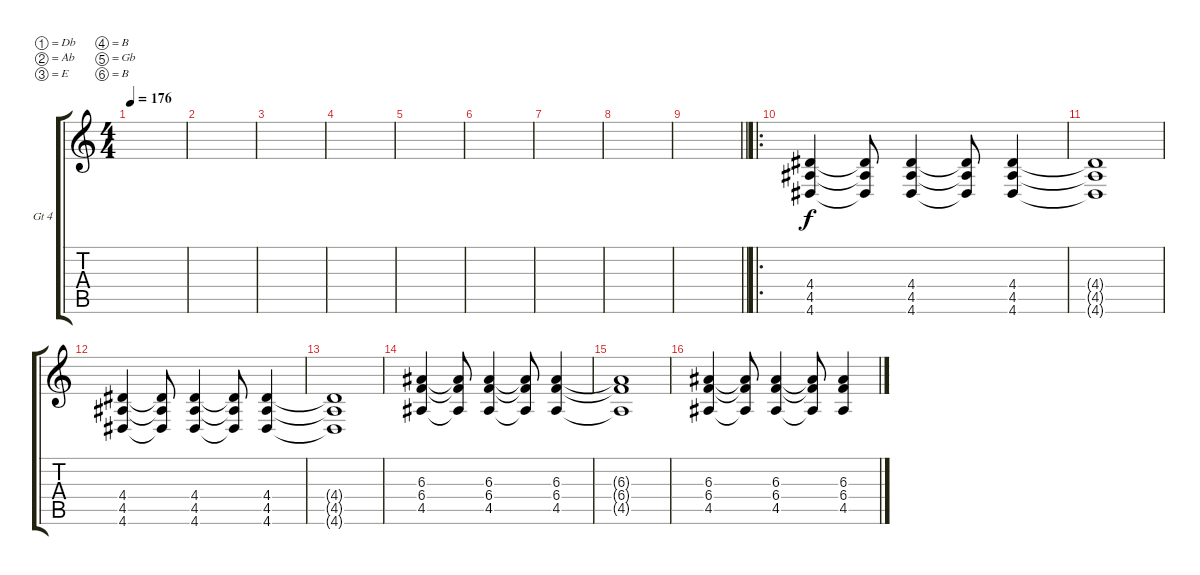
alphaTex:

\defaultSystemsLayout 4
\bracketExtendMode groupsimilarinstruments
\firstSystemTrackNameOrientation horizontal
\otherSystemsTrackNameOrientation horizontal
\track ("Guitar 4" "Gt 4") {instrument distortionguitar}
\staff {score tabs}
\tuning (Db4 Ab3 E3 B2 Gb2 B1)
\ts (4 4)
\tempo 176
\clef g2
\ks c
|
|
|
|
|
|
|
|
\barLineRight lightlight
|
\ro
(4.6 4.5 4.4).4 (4.4{t} 4.6{t} 4.5{t}).8 (4.6 4.5 4.4).4 (4.4{t} 4.5{t} 4.6{t}).8 (4.6 4.5 4.4).4 |
(4.4{t} 4.5{t} 4.6{t}).1 |
(4.6 4.5 4.4).4 (4.4{t} 4.5{t} 4.6{t}).8 (4.6 4.5 4.4).4 (4.4{t} 4.5{t} 4.6{t}).8 (4.6 4.5 4.4).4 |
(4.4{t} 4.5{t} 4.6{t}).1 |
(4.5 6.4 6.3).4 (6.4{t} 4.5{t} 6.3{t}).8 (4.5 6.4 6.3).4 (6.4{t} 4.5{t} 6.3{t}).8 (4.5 6.4 6.3).4 |
(6.4{t} 4.5{t} 6.3{t}).1 |
(4.5 6.4 6.3).4 (6.4{t} 4.5{t} 6.3{t}).8 (4.5 6.4 6.3).4 (6.4{t} 4.5{t} 6.3{t}).8 (4.5 6.4 6.3).4
